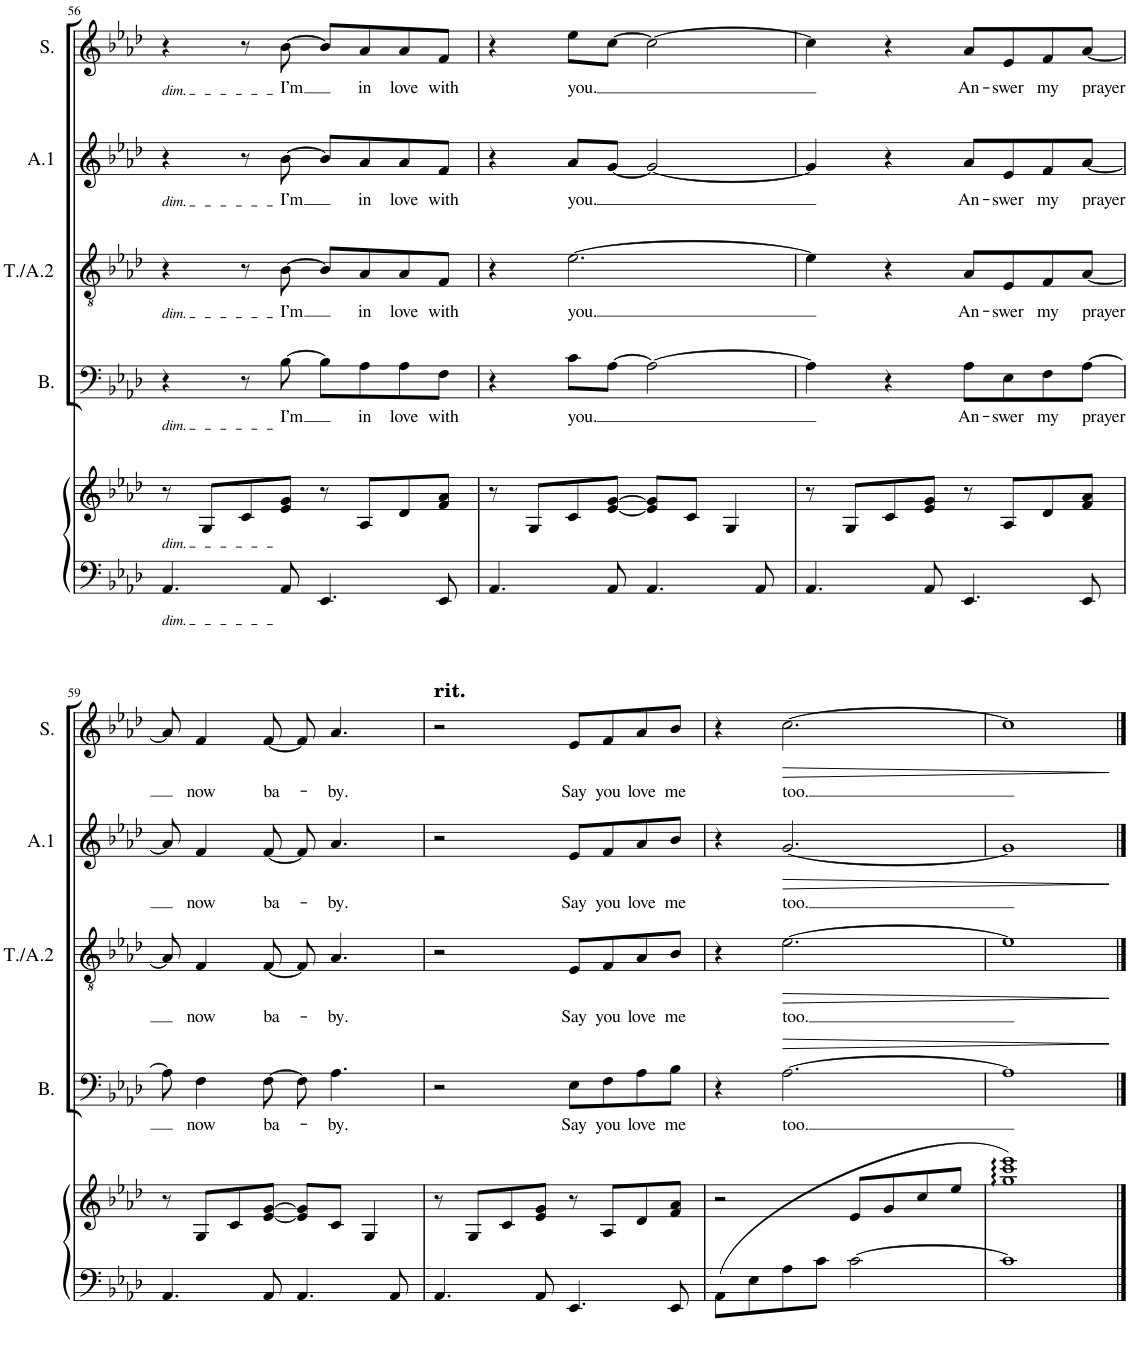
**kern	**kern	**kern	**text	**dynam	**kern	**text	**dynam	**kern	**text	**dynam	**kern	**text	**dynam
*part5	*part5	*part4	*part4	*part4	*part3	*part3	*part3	*part2	*part2	*part2	*part1	*part1	*part1
*staff6	*staff5	*staff4	*staff4	*staff4	*staff3	*staff3	*staff3	*staff2	*staff2	*staff2	*staff1	*staff1	*staff1
*I"Piano	*	*I"Bass	*	*	*I"Tenor/Alto 2	*	*	*I"Alto 1	*	*	*I"Soprano	*	*
*I'Pno	*	*I'B.	*	*	*I'T./A.2	*	*	*I'A.1	*	*	*I'S.	*	*
!!LO:PB:g=z
*clefF4	*clefG2	*clefF4	*	*	*clefGv2	*	*	*clefG2	*	*	*clefG2	*	*
*k[b-e-a-d-]	*k[b-e-a-d-]	*k[b-e-a-d-]	*	*	*k[b-e-a-d-]	*	*	*k[b-e-a-d-]	*	*	*k[b-e-a-d-]	*	*
*M4/4	*M4/4	*M4/4	*	*	*M4/4	*	*	*M4/4	*	*	*M4/4	*	*
=56	=56	=56	=56	=56	=56	=56	=56	=56	=56	=56	=56	=56	=56
!	!	!	!	!	!	!	!	!	!	!	!LO:TX:b:i:t=dim.	!	!
!	!	!	!	!	!	!	!	!LO:TX:b:i:t=dim.	!	!	!	!	!
!	!	!	!	!	!LO:TX:b:i:t=dim.	!	!	!	!	!	!	!	!
!	!	!LO:TX:b:i:t=dim.	!	!	!	!	!	!	!	!	!	!	!
!	!LO:TX:b:i:t=dim.	!	!	!	!	!	!	!	!	!	!	!	!
!LO:TX:b:i:t=dim.	!	!	!	!	!	!	!	!	!	!	!	!	!
4.AA-/	8r	4r	.	.	4r	.	.	4r	.	.	4r	.	.
.	8G/L	.	.	.	.	.	.	.	.	.	.	.	.
.	8c/	8r	.	.	8r	.	.	8r	.	.	8r	.	.
!	!	!	!LO:LY:b	!	!	!LO:LY:b	!	!	!LO:LY:b	!	!	!LO:LY:b	!
8AA-/	8e-/ 8g/J	[8B-\	I’m	.	[8B-\	I’m	.	[8b-\	I’m	.	[8b-\	I’m	.
4.EE-/	8r	8B-\L]	.	.	8B-/L]	.	.	8b-/L]	.	.	8b-/L]	.	.
!	!	!	!LO:LY:b	!	!	!LO:LY:b	!	!	!LO:LY:b	!	!	!LO:LY:b	!
.	8A-/L	8A-\	in	.	8A-/	in	.	8a-/	in	.	8a-/	in	.
!	!	!	!LO:LY:b	!	!	!LO:LY:b	!	!	!LO:LY:b	!	!	!LO:LY:b	!
.	8d-/	8A-\	love	.	8A-/	love	.	8a-/	love	.	8a-/	love	.
!	!	!	!LO:LY:b	!	!	!LO:LY:b	!	!	!LO:LY:b	!	!	!LO:LY:b	!
8EE-/	8f/ 8a-/J	8F\J	with	.	8F/J	with	.	8f/J	with	.	8f/J	with	.
=57	=57	=57	=57	=57	=57	=57	=57	=57	=57	=57	=57	=57	=57
4.AA-/	8r	4r	.	.	4r	.	.	4r	.	.	4r	.	.
.	8G/L	.	.	.	.	.	.	.	.	.	.	.	.
!	!	!	!LO:LY:b	!	!	!LO:LY:b	!	!	!LO:LY:b	!	!	!LO:LY:b	!
.	8c/	8c\L	you.	.	[2.e-\	you.	.	8a-/L	you.	.	8ee-\L	you.	.
8AA-/	[8e-/ [8g/J	[8A-\J	.	.	.	.	.	[8g/J	.	.	[8cc\J	.	.
4.AA-/	8e-/] 8g/]L	2A-\_	.	.	.	.	.	2g/_	.	.	2cc\_	.	.
.	8c/J	.	.	.	.	.	.	.	.	.	.	.	.
.	4G/	.	.	.	.	.	.	.	.	.	.	.	.
8AA-/	.	.	.	.	.	.	.	.	.	.	.	.	.
=58	=58	=58	=58	=58	=58	=58	=58	=58	=58	=58	=58	=58	=58
4.AA-/	8r	4A-\]	.	.	4e-\]	.	.	4g/]	.	.	4cc\]	.	.
.	8G/L	.	.	.	.	.	.	.	.	.	.	.	.
.	8c/	4r	.	.	4r	.	.	4r	.	.	4r	.	.
8AA-/	8e-/ 8g/J	.	.	.	.	.	.	.	.	.	.	.	.
!	!	!	!LO:LY:b	!	!	!LO:LY:b	!	!	!LO:LY:b	!	!	!LO:LY:b	!
4.EE-/	8r	8A-\L	An-	.	8A-/L	An-	.	8a-/L	An-	.	8a-/L	An-	.
!	!	!	!LO:LY:b	!	!	!LO:LY:b	!	!	!LO:LY:b	!	!	!LO:LY:b	!
.	8A-/L	8E-\	-swer	.	8E-/	-swer	.	8e-/	-swer	.	8e-/	-swer	.
!	!	!	!LO:LY:b	!	!	!LO:LY:b	!	!	!LO:LY:b	!	!	!LO:LY:b	!
.	8d-/	8F\	my	.	8F/	my	.	8f/	my	.	8f/	my	.
!	!	!	!LO:LY:b	!	!	!LO:LY:b	!	!	!LO:LY:b	!	!	!LO:LY:b	!
8EE-/	8f/ 8a-/J	[8A-\J	prayer	.	[8A-/J	prayer	.	[8a-/J	prayer	.	[8a-/J	prayer	.
!!LO:LB:g=z
=59	=59	=59	=59	=59	=59	=59	=59	=59	=59	=59	=59	=59	=59
4.AA-/	8r	8A-\]	.	.	8A-/]	.	.	8a-/]	.	.	8a-/]	.	.
!	!	!	!LO:LY:b	!	!	!LO:LY:b	!	!	!LO:LY:b	!	!	!LO:LY:b	!
.	8G/L	4F\	now	.	4F/	now	.	4f/	now	.	4f/	now	.
.	8c/	.	.	.	.	.	.	.	.	.	.	.	.
!	!	!	!LO:LY:b	!	!	!LO:LY:b	!	!	!LO:LY:b	!	!	!LO:LY:b	!
8AA-/	[8e-/ [8g/J	[8F\	ba-	.	[8F/	ba-	.	[8f/	ba-	.	[8f/	ba-	.
4.AA-/	8e-/] 8g/]L	8F\]	.	.	8F/]	.	.	8f/]	.	.	8f/]	.	.
!	!	!	!LO:LY:b	!	!	!LO:LY:b	!	!	!LO:LY:b	!	!	!LO:LY:b	!
.	8c/J	4.A-\	-by.	.	4.A-/	-by.	.	4.a-/	-by.	.	4.a-/	-by.	.
.	4G/	.	.	.	.	.	.	.	.	.	.	.	.
8AA-/	.	.	.	.	.	.	.	.	.	.	.	.	.
=60	=60	=60	=60	=60	=60	=60	=60	=60	=60	=60	=60	=60	=60
!	!	!	!	!	!	!	!	!	!	!	!LO:TX:a:t=rit.	!	!
!	!	!	!	!	!	!	!	!	!	!	!LO:TX:a:t=rit.	!	!
4.AA-/	8r	2r	.	.	2r	.	.	2r	.	.	2r	.	.
.	8G/L	.	.	.	.	.	.	.	.	.	.	.	.
.	8c/	.	.	.	.	.	.	.	.	.	.	.	.
8AA-/	8e-/ 8g/J	.	.	.	.	.	.	.	.	.	.	.	.
!	!	!	!LO:LY:b	!	!	!LO:LY:b	!	!	!LO:LY:b	!	!	!LO:LY:b	!
4.EE-/	8r	8E-\L	Say	.	8E-/L	Say	.	8e-/L	Say	.	8e-/L	Say	.
!	!	!	!LO:LY:b	!	!	!LO:LY:b	!	!	!LO:LY:b	!	!	!LO:LY:b	!
.	8A-/L	8F\	you	.	8F/	you	.	8f/	you	.	8f/	you	.
!	!	!	!LO:LY:b	!	!	!LO:LY:b	!	!	!LO:LY:b	!	!	!LO:LY:b	!
.	8d-/	8A-\	love	.	8A-/	love	.	8a-/	love	.	8a-/	love	.
!	!	!	!LO:LY:b	!	!	!LO:LY:b	!	!	!LO:LY:b	!	!	!LO:LY:b	!
8EE-/	8f/ 8a-/J	8B-\J	me	.	8B-/J	me	.	8b-/J	me	.	8b-/J	me	.
=61	=61	=61	=61	=61	=61	=61	=61	=61	=61	=61	=61	=61	=61
(8AA-\L	2r	4r	.	.	4r	.	.	4r	.	.	4r	.	.
8E-\	.	.	.	.	.	.	.	.	.	.	.	.	.
!	!	!	!LO:LY:b	!LO:HP:b	!	!LO:LY:b	!LO:HP:b	!	!LO:LY:b	!LO:HP:b	!	!LO:LY:b	!LO:HP:b
8A-\	.	[2.A-\	too.	>	[2.e-\	too.	>	[2.g/	too.	>	[2.cc\	too.	>
8c\J	.	.	.	.	.	.	.	.	.	.	.	.	.
[2c\	8e-/L	.	.	.	.	.	.	.	.	.	.	.	.
.	8g/	.	.	.	.	.	.	.	.	.	.	.	.
.	8cc/	.	.	.	.	.	.	.	.	.	.	.	.
.	8ee-/J	.	.	.	.	.	.	.	.	.	.	.	.
=62	=62	=62	=62	=62	=62	=62	=62	=62	=62	=62	=62	=62	=62
1c]	1gg: 1ccc: 1eee-:)	1A-]	.	.	1e-]	.	.	1g]	.	.	1cc]	.	.
.	.	.	.	]	.	.	]	.	.	]	.	.	]
==	==	==	==	==	==	==	==	==	==	==	==	==	==
*-	*-	*-	*-	*-	*-	*-	*-	*-	*-	*-	*-	*-	*-
